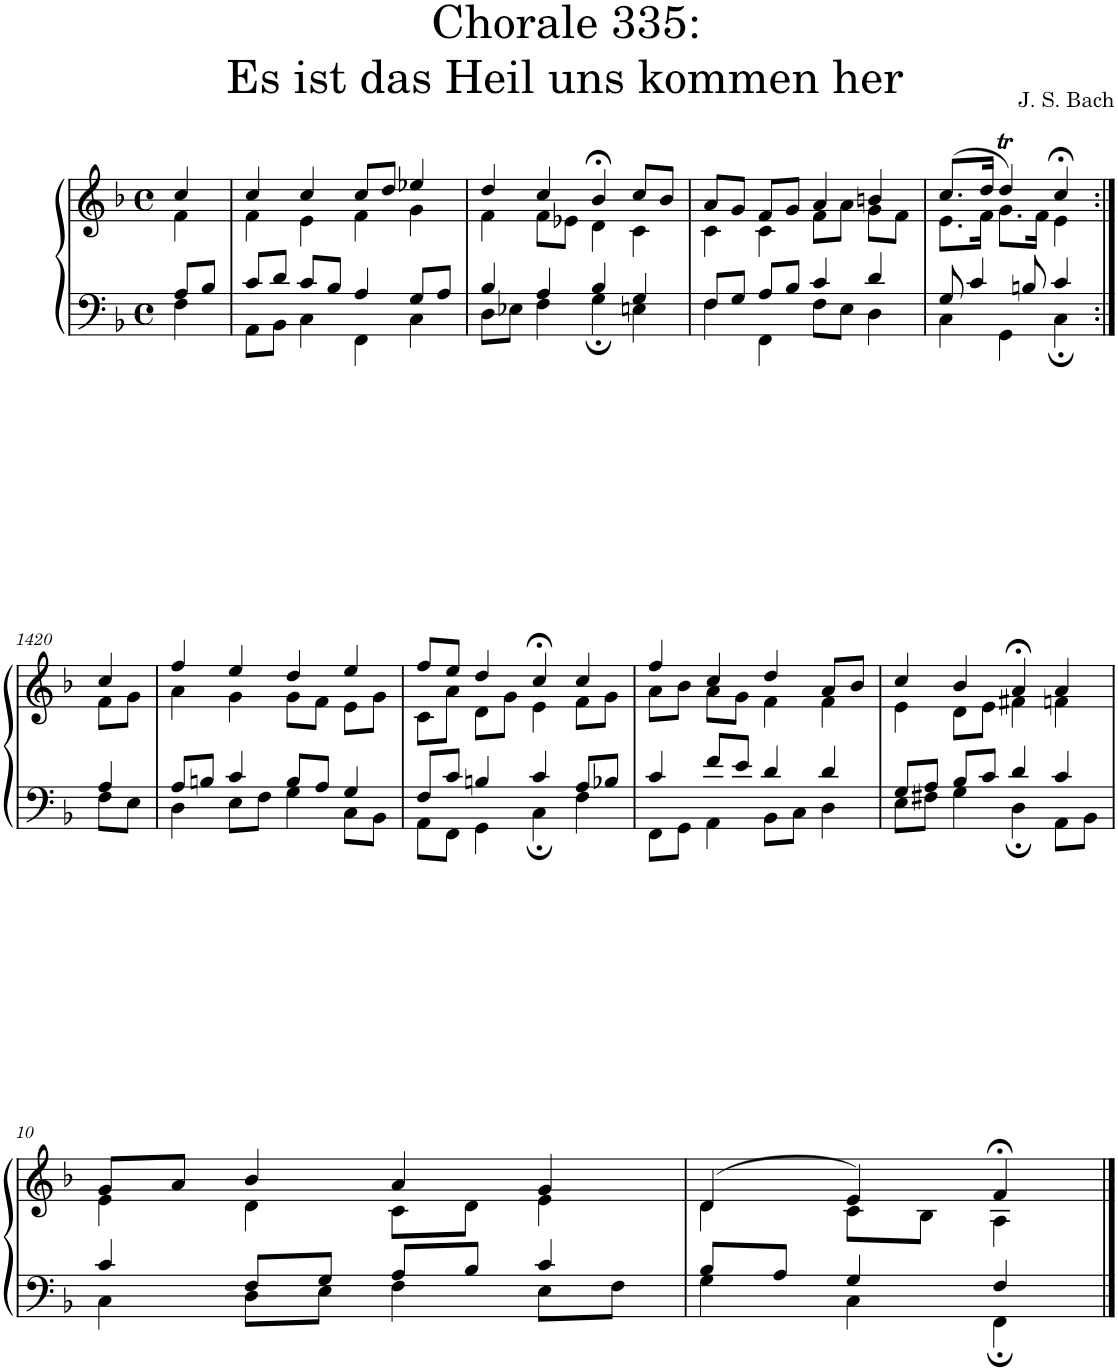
**kern	**kern
*part1	*part1
*staff2	*staff1
*I"S,A	*
*clefF4	*clefG2
*k[b-]	*k[b-]
*M4/4	*M4/4
*met(c)	*met(c)
=	=
*^	*^
8A/L	4F\	4cc/	4f\
8B-/J	.	.	.
=1	=1	=1	=1
8c/L	8AA\L	4cc/	4f\
8d/J	8BB-\J	.	.
8c/L	4C\	4cc/	4e\
8B-/J	.	.	.
4A/	4FF\	8cc/L	4f\
.	.	8dd/J	.
8G/L	4C\	4ee-X/	4g\
8A/J	.	.	.
=2	=2	=2	=2
4B-/	8D\L	4dd/	4f\
.	8E-X\J	.	.
4A/	4F\	4cc/	8f\L
.	.	.	8e-X\J
4B-/	4G;\	4b-;</	4d\
4G/	4En\	8cc/L	4c\
.	.	8b-/J	.
=3	=3	=3	=3
8F/L	4F\	8a/L	4c\
8G/J	.	8g/J	.
8A/L	4FF\	8f/L	4c\
8B-/J	.	8g/J	.
4c/	8F\L	4a/	8f\L
.	8E\J	.	8a\J
4d/	4D\	4bn/	8g\L
.	.	.	8f\J
=1419	=1419	=1419	=1419
8G/	4C\	(>8.cc/L	8.e\L
4c/	.	.	.
.	.	16dd/Jk	16f\Jk
.	4GG\	4dd>/)	8.g\L
8Bn/	.	.	.
.	.	.	16f\Jk
4c/	4C;\	4cc;</	4e\
!!LO:LB:g=z	!!
=1420:|!	=1420:|!	=1420:|!	=1420:|!
4A/	8F\L	4cc/	8f\L
.	8E\J	.	8g\J
=6	=6	=6	=6
8A/L	4D\	4ff/	4a\
8Bn/J	.	.	.
4c/	8E\L	4ee/	4g\
.	8F\J	.	.
8B/L	4G\	4dd/	8g\L
8A/J	.	.	8f\J
4G/	8C\L	4ee/	8e\L
.	8BB-\J	.	8g\J
=7	=7	=7	=7
8F/L	8AA\L	8ff/L	8c\L
8c/J	8FF\J	8ee/J	8a\J
4Bn/	4GG\	4dd/	8d\L
.	.	.	8g\J
4c/	4C;\	4cc;</	4e\
8A/L	4F\	4cc/	8f\L
8B-X/J	.	.	8g\J
=8	=8	=8	=8
4c/	8FF\L	4ff/	8a\L
.	8GG\J	.	8b-\J
8f/L	4AA\	4cc/	8a\L
8e/J	.	.	8g\J
4d/	8BB-\L	4dd/	4f\
.	8C\J	.	.
4d/	4D\	8a/L	4f\
.	.	8b-/J	.
=9	=9	=9	=9
8G/L	8E\L	4cc/	4e\
8A/J	8F#X\J	.	.
8B-/L	4G\	4b-/	8d\L
8c/J	.	.	8e\J
4d/	4D;\	4a;</	4f#X\
4c/	8AA\L	4a/	4fn\
.	8BB-\J	.	.
!!LO:LB:g=z	!!
=10	=10	=10	=10
4c/	4C\	8g/L	4e\
.	.	8a/J	.
8F/L	8D\L	4b-/	4d\
8G/J	8E\J	.	.
8A/L	4F\	4a/	8c\L
8B-/J	.	.	8d\J
4c/	8E\L	4g/	4e\
.	8F\J	.	.
=11	=11	=11	=11
8B-/L	4G\	(>4d/	4d\
8A/J	.	.	.
4G/	4C\	4e/)	8c\L
.	.	.	8B-\J
4F/	4FF;\	4f;</	4A\
*v	*v	*	*
*	*v	*v
==	==
*-	*-
